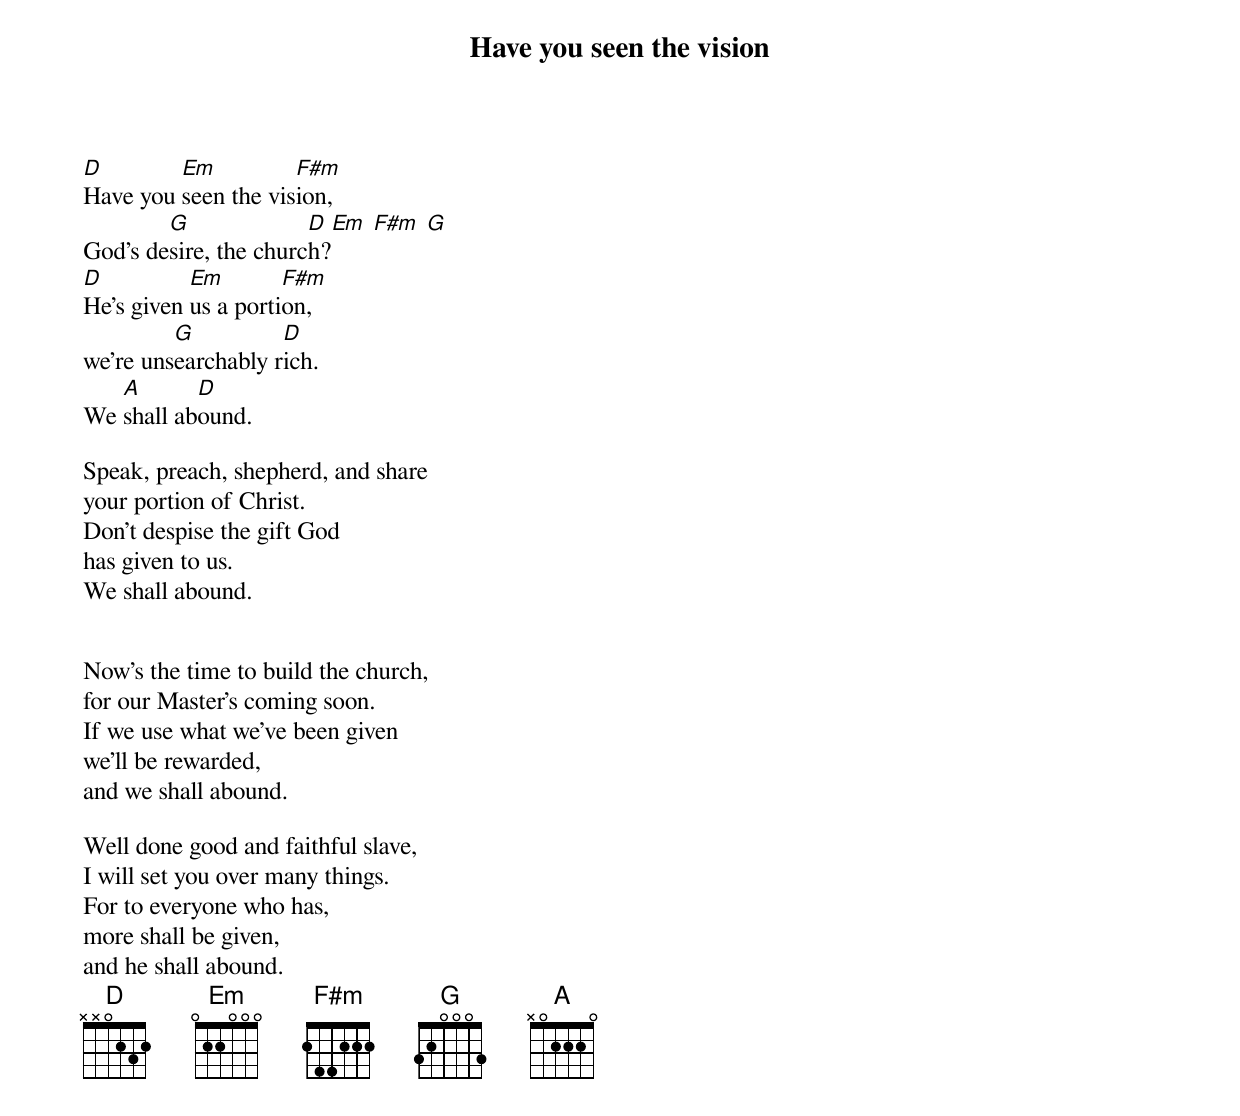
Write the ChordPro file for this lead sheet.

{title: Have you seen the vision}
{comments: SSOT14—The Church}
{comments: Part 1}

[D]Have you [Em]seen the vis[F#m]ion,
God’s de[G]sire, the churc[D]h?[Em] [F#m] [G]
[D]He’s given [Em]us a porti[F#m]on,
we’re uns[G]earchably r[D]ich.
We [A]shall ab[D]ound.

Speak, preach, shepherd, and share
your portion of Christ.
Don’t despise the gift God
has given to us.
We shall abound.

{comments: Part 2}

Now’s the time to build the church,
for our Master’s coming soon.
If we use what we’ve been given
we’ll be rewarded,
and we shall abound.

Well done good and faithful slave,
I will set you over many things.
For to everyone who has,
more shall be given,
and he shall abound.
